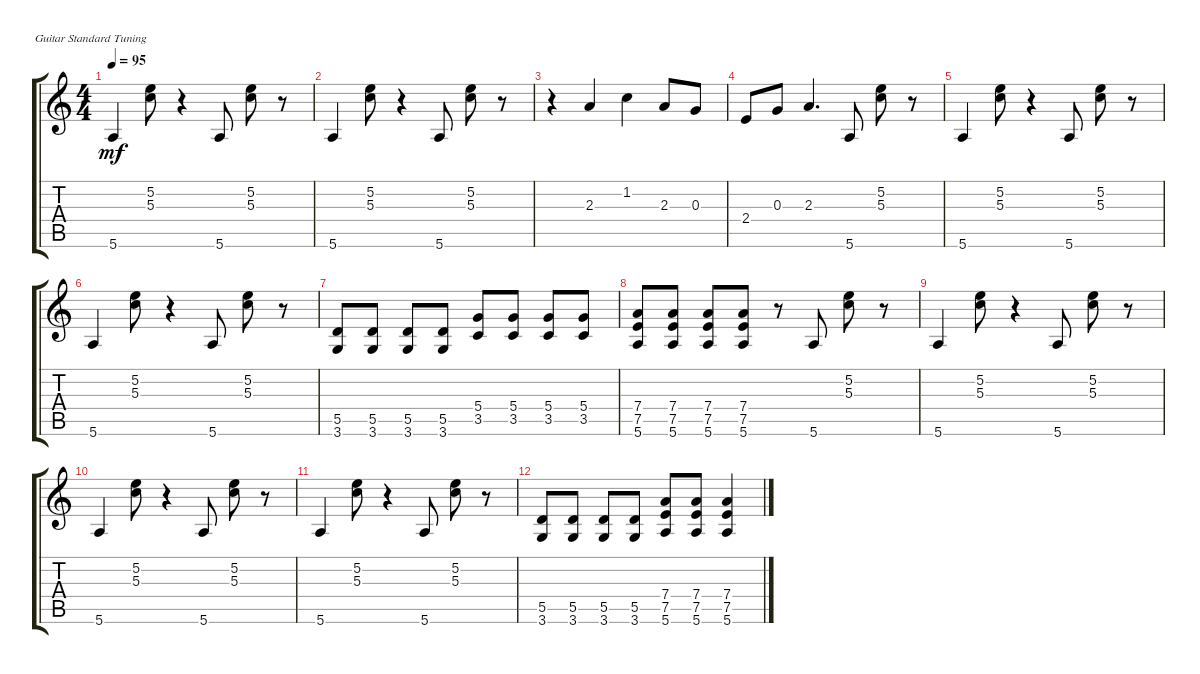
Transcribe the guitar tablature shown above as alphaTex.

\defaultSystemsLayout 4
\bracketExtendMode groupsimilarinstruments
\singleTrackTrackNamePolicy hidden
\multiTrackTrackNamePolicy hidden
\otherSystemsTrackNameOrientation horizontal
\track ("Electric Guitar" "E-Gt") {instrument overdrivenguitar}
\staff {score tabs}
\tuning (E4 B3 G3 D3 A2 E2)
\ts (4 4)
\tempo 95
\clef g2
\scale
0.481781
\ks c
5.6.4{dy mf instrument overdrivenguitar} (5.3 5.2).8 r.4 5.6.8 (5.3 5.2).8 r.8 |
\scale
0.259109 5.6.4 (5.3 5.2).8 r.4 5.6.8 (5.3 5.2).8 r.8 |
\scale
0.259109 r.4 2.3.4 1.2.4 2.3.8 0.3.8 |
\scale
0.333333 2.4.8 0.3.8 2.3.4{d} 5.6.8 (5.3 5.2).8 r.8 |
\scale
0.333333 5.6.4 (5.3 5.2).8 r.4 5.6.8 (5.3 5.2).8 r.8 |
\scale
0.333333 5.6.4 (5.3 5.2).8 r.4 5.6.8 (5.3 5.2).8 r.8 |
\scale
0.333333 (3.6 5.5).8 (3.6 5.5).8 (3.6 5.5).8 (3.6 5.5).8 (3.5 5.4).8 (3.5 5.4).8 (3.5 5.4).8 (3.5 5.4).8 |
\scale
0.333333 (5.6 7.5 7.4).8 (5.6 7.5 7.4).8 (5.6 7.5 7.4).8 (5.6 7.5 7.4).8 r.8 5.6.8 (5.3 5.2).8 r.8 |
\scale
0.333333 5.6.4 (5.3 5.2).8 r.4 5.6.8 (5.3 5.2).8 r.8 |
5.6.4 (5.3 5.2).8 r.4 5.6.8 (5.3 5.2).8 r.8 |
5.6.4 (5.3 5.2).8 r.4 5.6.8 (5.3 5.2).8 r.8 |
(3.6 5.5).8 (3.6 5.5).8 (3.6 5.5).8 (3.6 5.5).8 (5.6 7.5 7.4).8 (5.6 7.5 7.4).8 (5.6 7.5 7.4).4
